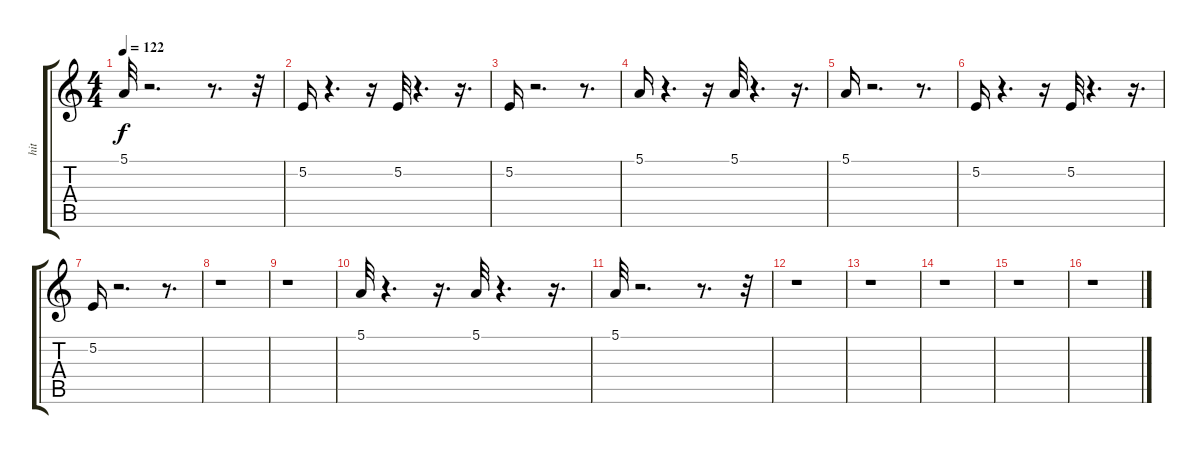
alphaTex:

\track ("hit" "hit") {instrument orchestrahit}
\staff {score tabs}
\tuning (E4 B3 G3 D3 A2 E2) {hide}
\ts (4 4)
\tempo 122
\clef g2
\ks c
5.1.32{dy f} r.2{d} r.8{d} r.32 |
5.2.16 r.4{d} r.16 5.2.32 r.4{d} r.16{d} |
5.2.16 r.2{d} r.8{d} |
5.1.16 r.4{d} r.16 5.1.32 r.4{d} r.16{d} |
5.1.16 r.2{d} r.8{d} |
5.2.16 r.4{d} r.16 5.2.32 r.4{d} r.16{d} |
5.2.16 r.2{d} r.8{d} |
r.1 |
r.1 |
5.1.32 r.4{d} r.16{d} 5.1.32 r.4{d} r.16{d} |
5.1.32 r.2{d} r.8{d} r.32 |
r.1 |
r.1 |
r.1 |
r.1 |
r.1
